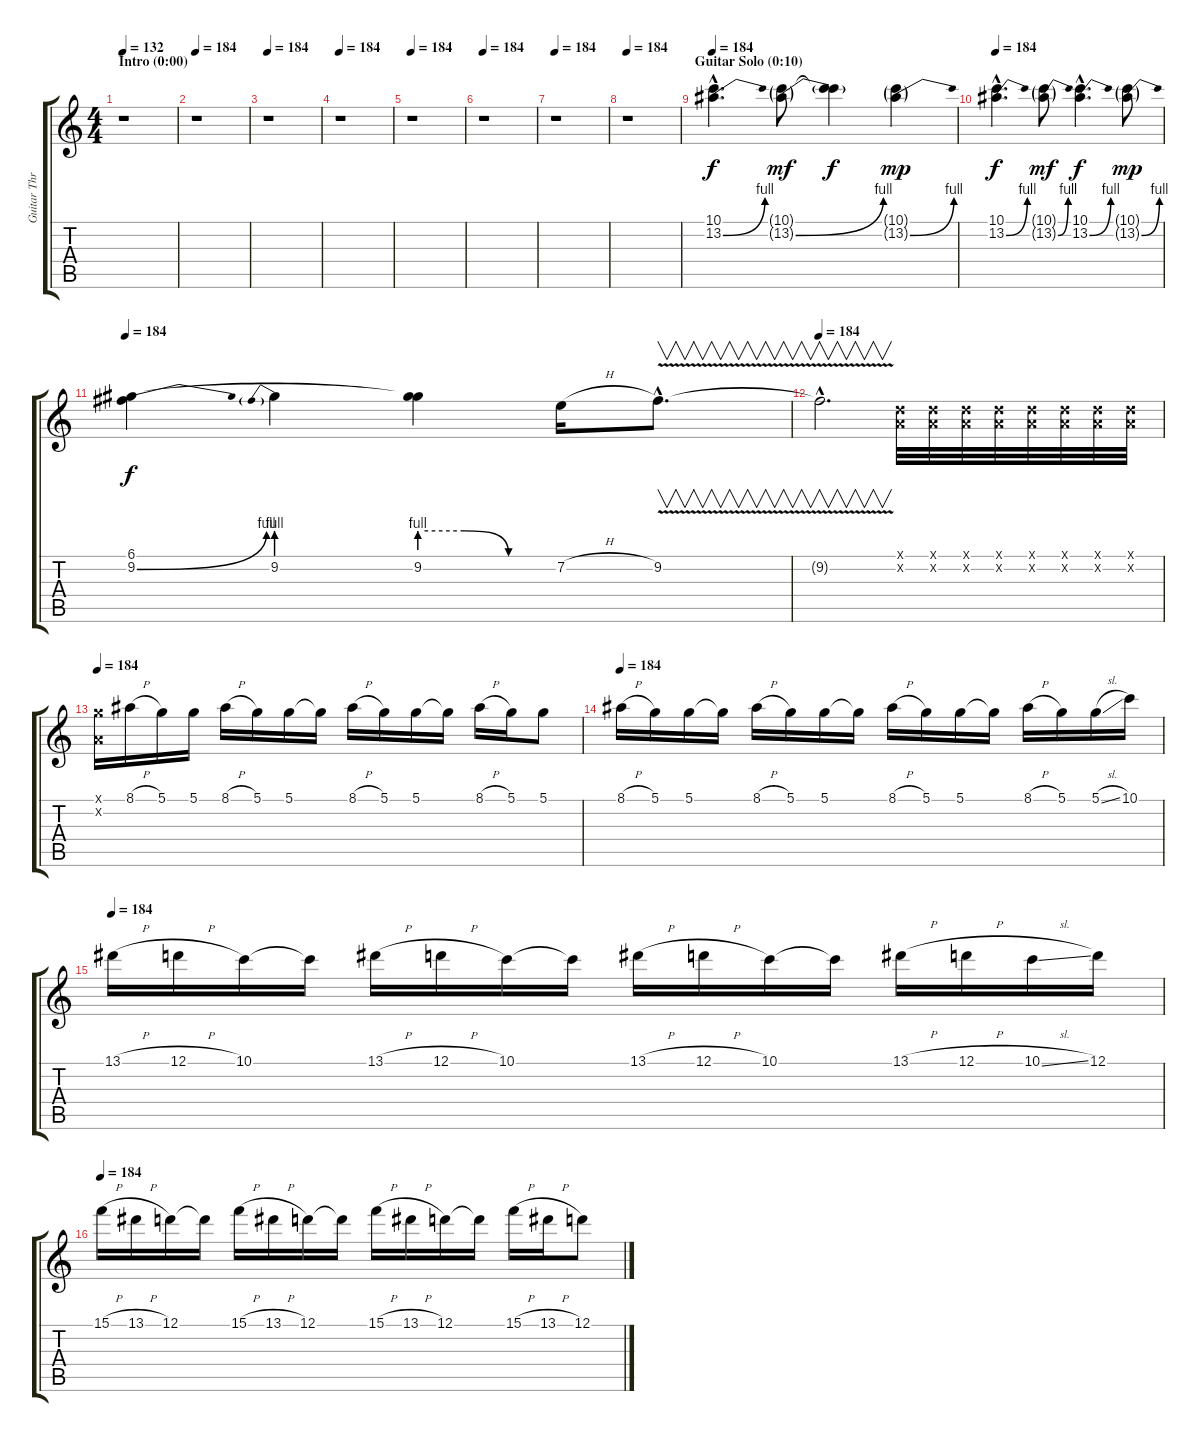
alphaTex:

\track ("Guitar Three" "Guitar Thr") {instrument distortionguitar}
\staff {score tabs}
\tuning (D4 A3 F3 C3 G2 C2) {hide}
\ts (4 4)
\section ("" "Intro (0:00)")
\tempo 132
\tempo 184
\tempo 132
\clef g2
\ks c
r.1{dy f instrument distortionguitar} |
\tempo 184
r.1 |
\tempo 184
r.1 |
\tempo 184
r.1 |
\tempo 184
r.1 |
\tempo 184
r.1 |
\tempo 184
r.1 |
\tempo 184
r.1 |
\section ("" "Guitar Solo (0:10)")
\tempo 184
(10.1{hac} 13.2{be (bend 0 0 60 4) hac}).4{d} (10.1{g} 13.2{be (bend 0 0 60 4) g}).8{dy mf} (10.1{t} 13.2{t}).4{dy f} (10.1{g} 13.2{be (bend 0 0 60 4) g}).4{dy mp} |
\tempo 184
(10.1{hac} 13.2{be (bend 0 0 60 4) hac}).4{d dy f} (10.1{g} 13.2{be (bend 0 0 60 4) g}).8{dy mf} (10.1{hac} 13.2{be (bend 0 0 60 4) hac}).4{d dy f} (10.1{g} 13.2{be (bend 0 0 60 4) g}).8{dy mp} |
\tempo 184
(6.1 9.2{be (bend 0 0 60 4)}).4{dy f} 9.2{be (prebend 0 4 60 4)}.4 (6.1{t} 9.2{be (custom 0 4 20 4 40 0 60 0)}).4 7.2{h}.16 9.2{v hac}.8{v d} |
\tempo 184
9.2{hac t}.2{v d} (0.1{x} 0.2{x}).32 (0.1{x} 0.2{x}).32 (0.1{x} 0.2{x}).32 (0.1{x} 0.2{x}).32 (0.1{x} 0.2{x}).32 (0.1{x} 0.2{x}).32 (0.1{x} 0.2{x}).32 (0.1{x} 0.2{x}).32 |
\tempo 184
(5.1{x} 0.2{x}).16 8.1{h}.16 5.1.16 5.1.16 8.1{h}.16 5.1.16 5.1.16 5.1{t}.16 8.1{h}.16 5.1.16 5.1.16 5.1{t}.16 8.1{h}.16 5.1.16 5.1.8 |
\tempo 184
8.1{h}.16 5.1.16 5.1.16 5.1{t}.16 8.1{h}.16 5.1.16 5.1.16 5.1{t}.16 8.1{h}.16 5.1.16 5.1.16 5.1{t}.16 8.1{h}.16 5.1.16 5.1{sl}.16 10.1.16 |
\tempo 184
13.1{h}.16 12.1{h}.16 10.1.16 10.1{t}.16 13.1{h}.16 12.1{h}.16 10.1.16 10.1{t}.16 13.1{h}.16 12.1{h}.16 10.1.16 10.1{t}.16 13.1{h}.16 12.1{h}.16 10.1{sl}.16 12.1.16 |
\tempo 184
15.1{h}.16 13.1{h}.16 12.1.16 12.1{t}.16 15.1{h}.16 13.1{h}.16 12.1.16 12.1{t}.16 15.1{h}.16 13.1{h}.16 12.1.16 12.1{t}.16 15.1{h}.16 13.1{h}.16 12.1.8
